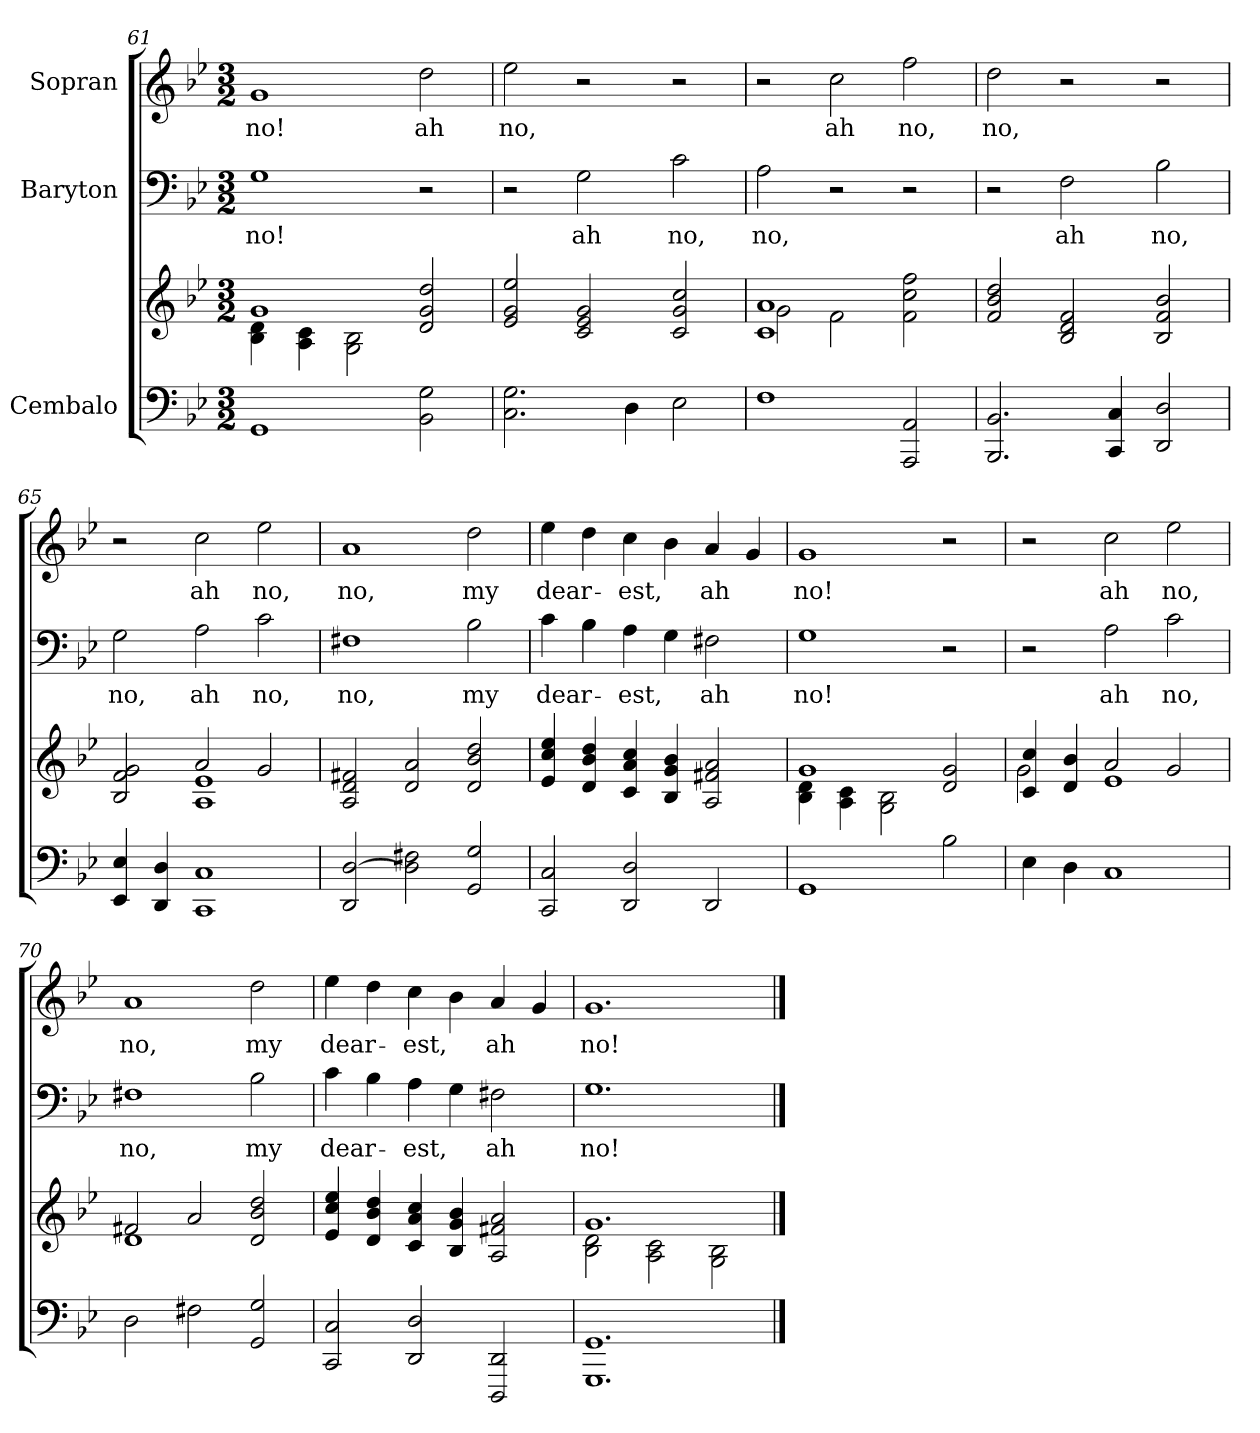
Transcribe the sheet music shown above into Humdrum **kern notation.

**kern	**kern	**kern	**text	**kern	**text
*part3	*part3	*part2	*part2	*part1	*part1
*staff4	*staff3	*staff2	*staff2	*staff1	*staff1
*I"Cembalo	*	*I"Baryton	*	*I"Sopran	*
*clefF4	*clefG2	*clefF4	*	*clefG2	*
*k[b-e-]	*k[b-e-]	*k[b-e-]	*	*k[b-e-]	*
*M3/2	*M3/2	*M3/2	*	*M3/2	*
=61	=61	=61	=61	=61	=61
*	*^	*	*	*	*
!	!	!	!	!LO:LY:b	!	!LO:LY:b
1GG	1g	4B-\ 4d\	1G	no!	1g	no!
.	.	4A\ 4c\	.	.	.	.
.	.	2G\ 2B-\	.	.	.	.
!	!	!	!	!	!	!LO:LY:b
2BB-\ 2G\	2d/ 2g/ 2dd/	2ryy	2r	.	2dd\	ah
=62	=62	=62	=62	=62	=62	=62
!	!	!	!	!	!	!LO:LY:b
*	*v	*v	*	*	*	*
2.C\ 2.G\	2e-/ 2g/ 2ee-/	2r	.	2ee-\	no,
!	!	!	!LO:LY:b	!	!
.	2c/ 2e-/ 2g/	2G\	ah	2r	.
4D\	.	.	.	.	.
!	!	!	!LO:LY:b	!	!
2E-\	2c/ 2g/ 2cc/	2c\	no,	2r	.
=63	=63	=63	=63	=63	=63
*	*^	*	*	*	*
!	!	!	!	!LO:LY:b	!	!
1F	1c 1a	2g\	2A\	no,	2r	.
!	!	!	!	!	!	!LO:LY:b
.	.	2f\	2r	.	2cc\	ah
!	!	!	!	!	!	!LO:LY:b
2AAA/ 2AA/	2f\ 2cc\ 2ff\	2ryy	2r	.	2ff\	no,
!!LO:LB:g=z
=64	=64	=64	=64	=64	=64	=64
!	!	!	!	!	!	!LO:LY:b
*	*v	*v	*	*	*	*
2.BBB-/ 2.BB-/	2f/ 2b-/ 2dd/	2r	.	2dd\	no,
!	!	!	!LO:LY:b	!	!
.	2B-/ 2d/ 2f/	2F\	ah	2r	.
4CC/ 4C/	.	.	.	.	.
!	!	!	!LO:LY:b	!	!
2DD/ 2D/	2B-/ 2f/ 2b-/	2B-\	no,	2r	.
=65	=65	=65	=65	=65	=65
*	*^	*	*	*	*
!	!	!	!	!LO:LY:b	!	!
4EE-/ 4E-/	2B-/ 2f/ 2g/	2ryy	2G\	no,	2r	.
4DD/ 4D/	.	.	.	.	.	.
!	!	!	!	!LO:LY:b	!	!LO:LY:b
1CC 1C	2a/	1A 1e-	2A\	ah	2cc\	ah
!	!	!	!	!LO:LY:b	!	!LO:LY:b
.	2g/	.	2c\	no,	2ee-\	no,
*	*v	*v	*	*	*	*
=66	=66	=66	=66	=66	=66
!	!	!	!LO:LY:b	!	!LO:LY:b
2DD/ [2D/	2A/ 2d/ 2f#X/	1F#X	no,	1a	no,
2D\] 2F#X\	2d/ 2a/	.	.	.	.
!	!	!	!LO:LY:b	!	!LO:LY:b
2GG/ 2G/	2d/ 2b-/ 2dd/	2B-\	my	2dd\	my
=67	=67	=67	=67	=67	=67
!	!	!	!LO:LY:b	!	!LO:LY:b
2CC/ 2C/	4e-/ 4cc/ 4ee-/	4c\	dear-	4ee-\	dear-
.	4d/ 4b-/ 4dd/	4B-\	.	4dd\	.
!	!	!	!LO:LY:b	!	!LO:LY:b
2DD/ 2D/	4c/ 4a/ 4cc/	4A\	-est,	4cc\	-est,
.	4B-/ 4g/ 4b-/	4G\	.	4b-\	.
!	!	!	!LO:LY:b	!	!LO:LY:b
2DD/	2A/ 2f#X/ 2a/	2F#X\	ah	4a/	ah
.	.	.	.	4g/	.
=68	=68	=68	=68	=68	=68
*	*^	*	*	*	*
!	!	!	!	!LO:LY:b	!	!LO:LY:b
1GG	1g	4B-\ 4d\	1G	no!	1g	no!
.	.	4A\ 4c\	.	.	.	.
.	.	2G\ 2B-\	.	.	.	.
2B-\	2d/ 2g/	2ryy	2r	.	2r	.
=69	=69	=69	=69	=69	=69	=69
4E-\	4c/ 4cc/	2g\	2r	.	2r	.
4D\	4d/ 4b-/	.	.	.	.	.
!	!	!	!	!LO:LY:b	!	!LO:LY:b
1C	2a/	1e-	2A\	ah	2cc\	ah
!	!	!	!	!LO:LY:b	!	!LO:LY:b
.	2g/	.	2c\	no,	2ee-\	no,
!!LO:LB:g=z
=70	=70	=70	=70	=70	=70	=70
!	!	!	!	!LO:LY:b	!	!LO:LY:b
2D\	2f#X/	1d	1F#X	no,	1a	no,
2F#X\	2a/	.	.	.	.	.
!	!	!	!	!LO:LY:b	!	!LO:LY:b
2GG/ 2G/	2d/ 2b-/ 2dd/	2ryy	2B-\	my	2dd\	my
=71	=71	=71	=71	=71	=71	=71
!	!	!	!	!LO:LY:b	!	!LO:LY:b
*	*v	*v	*	*	*	*
2CC/ 2C/	4e-/ 4cc/ 4ee-/	4c\	dear-	4ee-\	dear-
.	4d/ 4b-/ 4dd/	4B-\	.	4dd\	.
!	!	!	!LO:LY:b	!	!LO:LY:b
2DD/ 2D/	4c/ 4a/ 4cc/	4A\	-est,	4cc\	-est,
.	4B-/ 4g/ 4b-/	4G\	.	4b-\	.
!	!	!	!LO:LY:b	!	!LO:LY:b
2DDD/ 2DD/	2A/ 2f#X/ 2a/	2F#X\	ah	4a/	ah
.	.	.	.	4g/	.
=72	=72	=72	=72	=72	=72
*	*^	*	*	*	*
!	!	!	!	!LO:LY:b	!	!LO:LY:b
1.GGG 1.GG	1.g	2B-\ 2d\	1.G	no!	1.g	no!
.	.	2A\ 2c\	.	.	.	.
.	.	2G\ 2B-\	.	.	.	.
*	*v	*v	*	*	*	*
==	==	==	==	==	==
*-	*-	*-	*-	*-	*-
